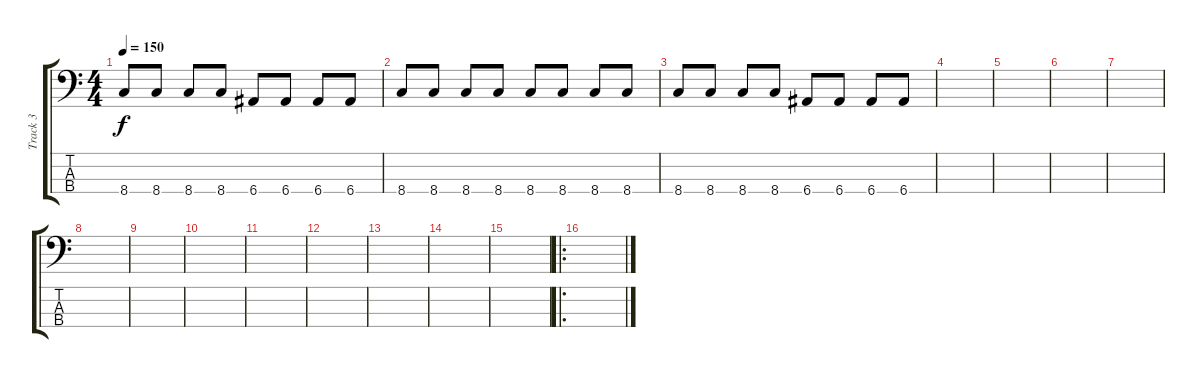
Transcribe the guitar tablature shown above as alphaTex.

\track ("Track 3" "Track 3") {instrument electricbasspick}
\staff {score tabs}
\tuning (G2 D2 A1 E1) {hide}
\ts (4 4)
\tempo 150
\clef f4
\ks c
8.4.8{dy f} 8.4.8 8.4.8 8.4.8 6.4.8 6.4.8 6.4.8 6.4.8 |
8.4.8 8.4.8 8.4.8 8.4.8 8.4.8 8.4.8 8.4.8 8.4.8 |
8.4.8 8.4.8 8.4.8 8.4.8 6.4.8 6.4.8 6.4.8 6.4.8 |
|
|
|
|
|
|
|
|
|
|
|
|
\ro
